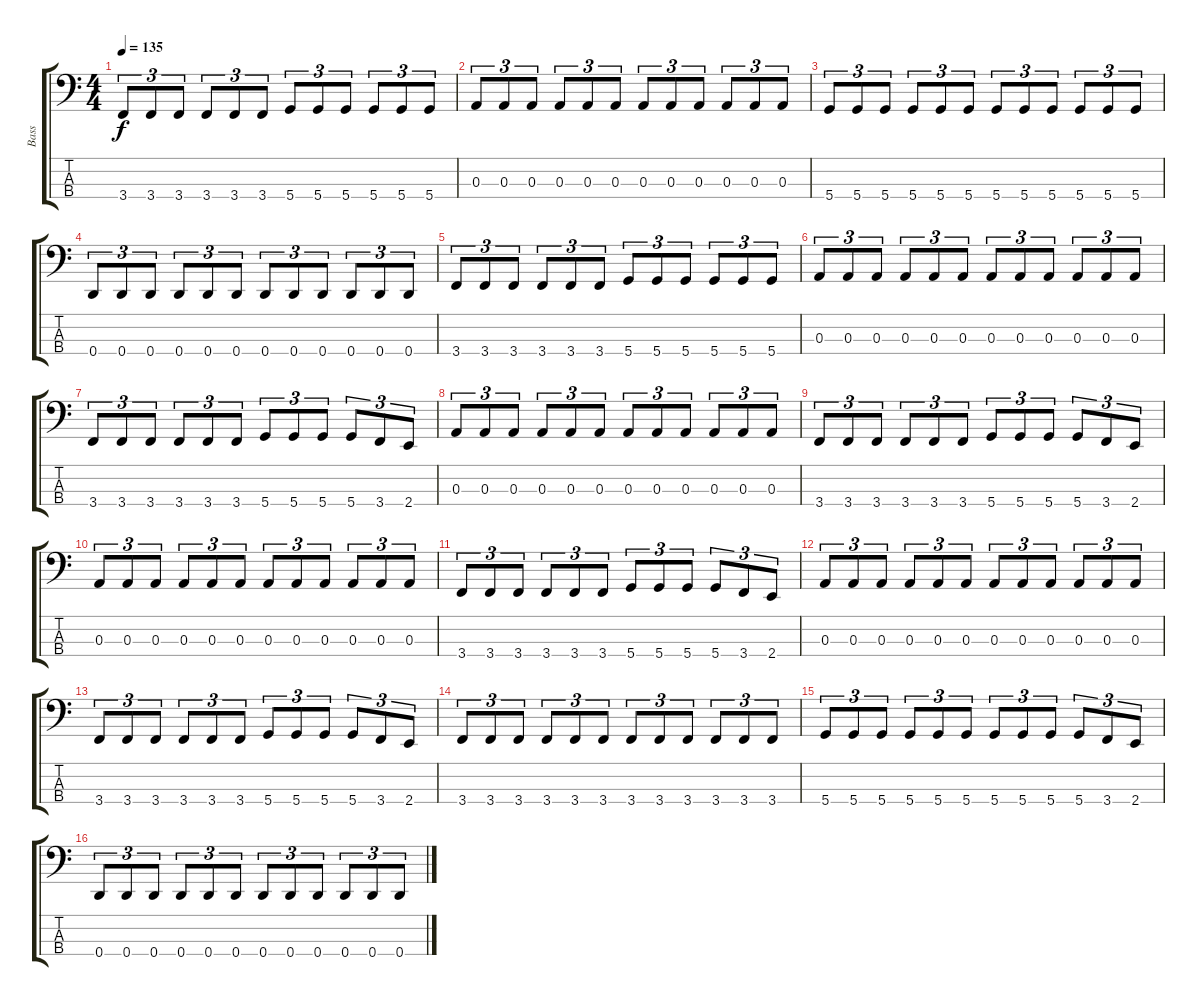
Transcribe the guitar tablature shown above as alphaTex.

\track ("Bass" "Bass") {instrument electricbasspick}
\staff {score tabs}
\tuning (G2 D2 A1 D1) {hide}
\ts (4 4)
\tempo 135
\clef f4
\ks c
3.4.8{tu (3 2) dy f} 3.4.8{tu (3 2)} 3.4.8{tu (3 2)} 3.4.8{tu (3 2)} 3.4.8{tu (3 2)} 3.4.8{tu (3 2)} 5.4.8{tu (3 2)} 5.4.8{tu (3 2)} 5.4.8{tu (3 2)} 5.4.8{tu (3 2)} 5.4.8{tu (3 2)} 5.4.8{tu (3 2)} |
0.3.8{tu (3 2)} 0.3.8{tu (3 2)} 0.3.8{tu (3 2)} 0.3.8{tu (3 2)} 0.3.8{tu (3 2)} 0.3.8{tu (3 2)} 0.3.8{tu (3 2)} 0.3.8{tu (3 2)} 0.3.8{tu (3 2)} 0.3.8{tu (3 2)} 0.3.8{tu (3 2)} 0.3.8{tu (3 2)} |
5.4.8{tu (3 2)} 5.4.8{tu (3 2)} 5.4.8{tu (3 2)} 5.4.8{tu (3 2)} 5.4.8{tu (3 2)} 5.4.8{tu (3 2)} 5.4.8{tu (3 2)} 5.4.8{tu (3 2)} 5.4.8{tu (3 2)} 5.4.8{tu (3 2)} 5.4.8{tu (3 2)} 5.4.8{tu (3 2)} |
0.4.8{tu (3 2)} 0.4.8{tu (3 2)} 0.4.8{tu (3 2)} 0.4.8{tu (3 2)} 0.4.8{tu (3 2)} 0.4.8{tu (3 2)} 0.4.8{tu (3 2)} 0.4.8{tu (3 2)} 0.4.8{tu (3 2)} 0.4.8{tu (3 2)} 0.4.8{tu (3 2)} 0.4.8{tu (3 2)} |
3.4.8{tu (3 2)} 3.4.8{tu (3 2)} 3.4.8{tu (3 2)} 3.4.8{tu (3 2)} 3.4.8{tu (3 2)} 3.4.8{tu (3 2)} 5.4.8{tu (3 2)} 5.4.8{tu (3 2)} 5.4.8{tu (3 2)} 5.4.8{tu (3 2)} 5.4.8{tu (3 2)} 5.4.8{tu (3 2)} |
0.3.8{tu (3 2)} 0.3.8{tu (3 2)} 0.3.8{tu (3 2)} 0.3.8{tu (3 2)} 0.3.8{tu (3 2)} 0.3.8{tu (3 2)} 0.3.8{tu (3 2)} 0.3.8{tu (3 2)} 0.3.8{tu (3 2)} 0.3.8{tu (3 2)} 0.3.8{tu (3 2)} 0.3.8{tu (3 2)} |
3.4.8{tu (3 2)} 3.4.8{tu (3 2)} 3.4.8{tu (3 2)} 3.4.8{tu (3 2)} 3.4.8{tu (3 2)} 3.4.8{tu (3 2)} 5.4.8{tu (3 2)} 5.4.8{tu (3 2)} 5.4.8{tu (3 2)} 5.4.8{tu (3 2)} 3.4.8{tu (3 2)} 2.4.8{tu (3 2)} |
0.3.8{tu (3 2)} 0.3.8{tu (3 2)} 0.3.8{tu (3 2)} 0.3.8{tu (3 2)} 0.3.8{tu (3 2)} 0.3.8{tu (3 2)} 0.3.8{tu (3 2)} 0.3.8{tu (3 2)} 0.3.8{tu (3 2)} 0.3.8{tu (3 2)} 0.3.8{tu (3 2)} 0.3.8{tu (3 2)} |
3.4.8{tu (3 2)} 3.4.8{tu (3 2)} 3.4.8{tu (3 2)} 3.4.8{tu (3 2)} 3.4.8{tu (3 2)} 3.4.8{tu (3 2)} 5.4.8{tu (3 2)} 5.4.8{tu (3 2)} 5.4.8{tu (3 2)} 5.4.8{tu (3 2)} 3.4.8{tu (3 2)} 2.4.8{tu (3 2)} |
0.3.8{tu (3 2)} 0.3.8{tu (3 2)} 0.3.8{tu (3 2)} 0.3.8{tu (3 2)} 0.3.8{tu (3 2)} 0.3.8{tu (3 2)} 0.3.8{tu (3 2)} 0.3.8{tu (3 2)} 0.3.8{tu (3 2)} 0.3.8{tu (3 2)} 0.3.8{tu (3 2)} 0.3.8{tu (3 2)} |
3.4.8{tu (3 2)} 3.4.8{tu (3 2)} 3.4.8{tu (3 2)} 3.4.8{tu (3 2)} 3.4.8{tu (3 2)} 3.4.8{tu (3 2)} 5.4.8{tu (3 2)} 5.4.8{tu (3 2)} 5.4.8{tu (3 2)} 5.4.8{tu (3 2)} 3.4.8{tu (3 2)} 2.4.8{tu (3 2)} |
0.3.8{tu (3 2)} 0.3.8{tu (3 2)} 0.3.8{tu (3 2)} 0.3.8{tu (3 2)} 0.3.8{tu (3 2)} 0.3.8{tu (3 2)} 0.3.8{tu (3 2)} 0.3.8{tu (3 2)} 0.3.8{tu (3 2)} 0.3.8{tu (3 2)} 0.3.8{tu (3 2)} 0.3.8{tu (3 2)} |
3.4.8{tu (3 2)} 3.4.8{tu (3 2)} 3.4.8{tu (3 2)} 3.4.8{tu (3 2)} 3.4.8{tu (3 2)} 3.4.8{tu (3 2)} 5.4.8{tu (3 2)} 5.4.8{tu (3 2)} 5.4.8{tu (3 2)} 5.4.8{tu (3 2)} 3.4.8{tu (3 2)} 2.4.8{tu (3 2)} |
3.4.8{tu (3 2)} 3.4.8{tu (3 2)} 3.4.8{tu (3 2)} 3.4.8{tu (3 2)} 3.4.8{tu (3 2)} 3.4.8{tu (3 2)} 3.4.8{tu (3 2)} 3.4.8{tu (3 2)} 3.4.8{tu (3 2)} 3.4.8{tu (3 2)} 3.4.8{tu (3 2)} 3.4.8{tu (3 2)} |
5.4.8{tu (3 2)} 5.4.8{tu (3 2)} 5.4.8{tu (3 2)} 5.4.8{tu (3 2)} 5.4.8{tu (3 2)} 5.4.8{tu (3 2)} 5.4.8{tu (3 2)} 5.4.8{tu (3 2)} 5.4.8{tu (3 2)} 5.4.8{tu (3 2)} 3.4.8{tu (3 2)} 2.4.8{tu (3 2)} |
0.4.8{tu (3 2)} 0.4.8{tu (3 2)} 0.4.8{tu (3 2)} 0.4.8{tu (3 2)} 0.4.8{tu (3 2)} 0.4.8{tu (3 2)} 0.4.8{tu (3 2)} 0.4.8{tu (3 2)} 0.4.8{tu (3 2)} 0.4.8{tu (3 2)} 0.4.8{tu (3 2)} 0.4.8{tu (3 2)}
